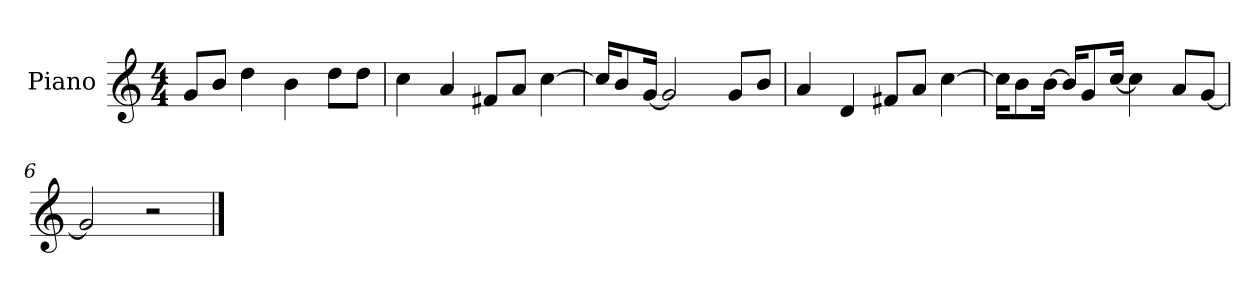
**kern
*part1
*staff1
*I"Piano
*I'P-no
*clefG2
*k[]
*M4/4
*MM90
=1
8g/L
8b/J
4dd\
4b\
8dd\L
8dd\J
=2
4cc\
4a/
8f#X/L
8a/J
[4cc\
=3
16cc/KL]
8b/
[16g/Jk
2g/]
8g/L
8b/J
=4
4a/
4d/
8f#X/L
8a/J
[4cc\
=5
16cc\KL]
8b\
[16b\Jk
16b/KL]
8g/
[16cc/Jk
4cc\]
8a/L
[8g/J
=6
2g/]
2r
==
*-
